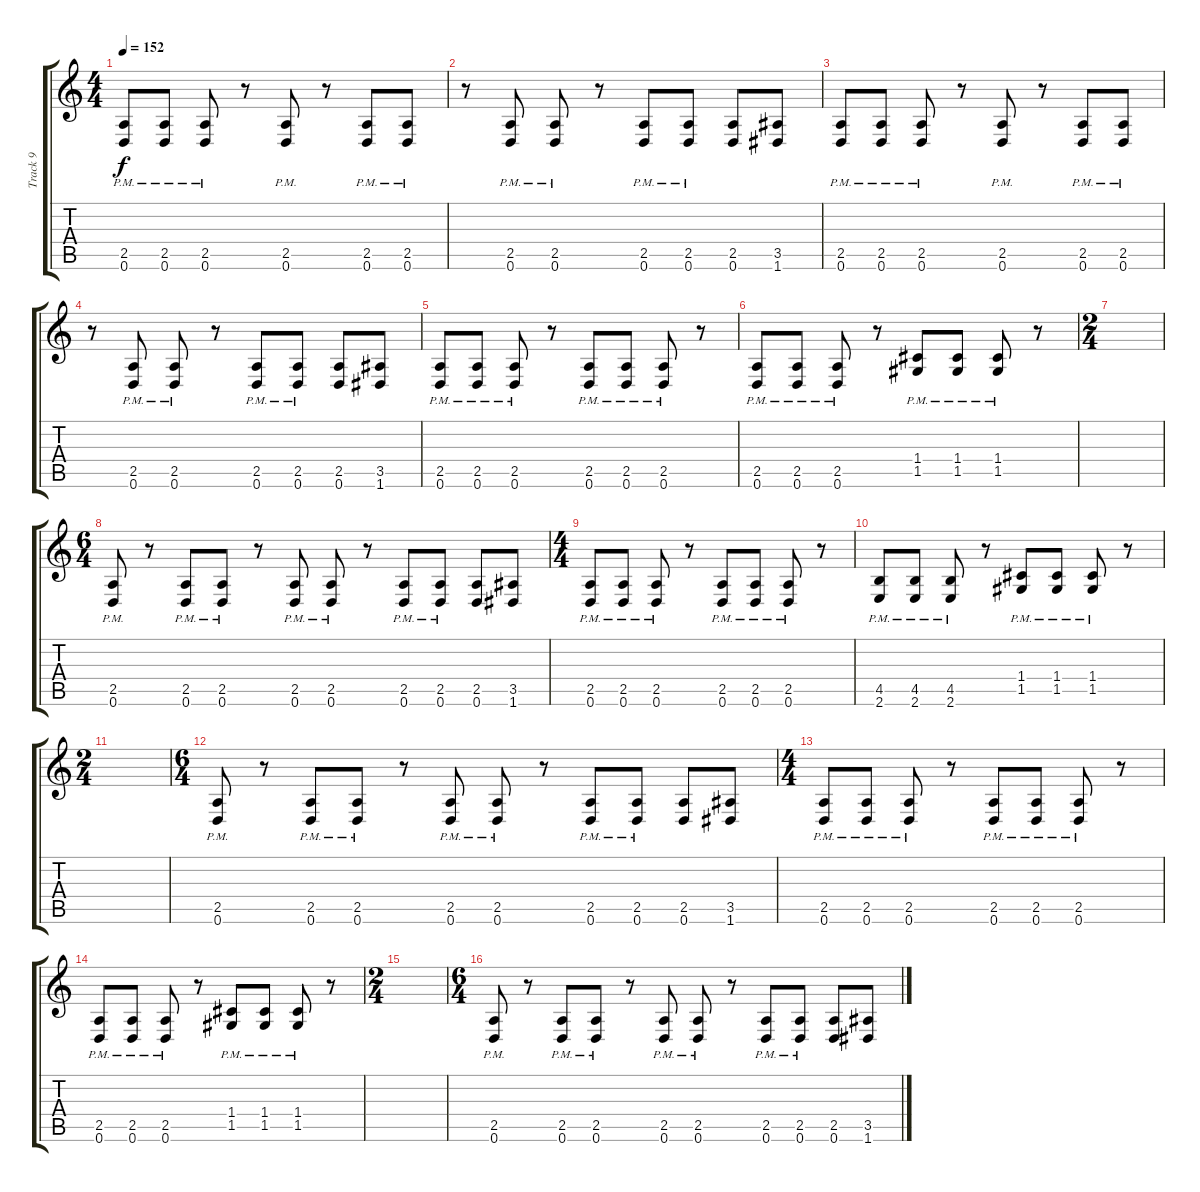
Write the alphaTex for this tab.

\track ("Track 9" "Track 9") {instrument distortionguitar}
\staff {score tabs}
\tuning (D4 A3 F3 C3 G2 D2) {hide}
\ts (4 4)
\tempo 152
\clef g2
\ks c
(2.5{pm} 0.6{pm}).8{dy f} (2.5{pm} 0.6{pm}).8 (2.5{pm} 0.6{pm}).8 r.8 (2.5{pm} 0.6{pm}).8 r.8 (2.5{pm} 0.6{pm}).8 (2.5{pm} 0.6{pm}).8 |
r.8 (2.5{pm} 0.6{pm}).8 (2.5{pm} 0.6{pm}).8 r.8 (2.5{pm} 0.6{pm}).8 (2.5{pm} 0.6{pm}).8 (2.5 0.6).8 (3.5 1.6).8 |
(2.5{pm} 0.6{pm}).8 (2.5{pm} 0.6{pm}).8 (2.5{pm} 0.6{pm}).8 r.8 (2.5{pm} 0.6{pm}).8 r.8 (2.5{pm} 0.6{pm}).8 (2.5{pm} 0.6{pm}).8 |
r.8 (2.5{pm} 0.6{pm}).8 (2.5{pm} 0.6{pm}).8 r.8 (2.5{pm} 0.6{pm}).8 (2.5{pm} 0.6{pm}).8 (2.5 0.6).8 (3.5 1.6).8 |
(2.5{pm} 0.6{pm}).8 (2.5{pm} 0.6{pm}).8 (2.5{pm} 0.6{pm}).8 r.8 (2.5{pm} 0.6{pm}).8 (2.5{pm} 0.6{pm}).8 (2.5{pm} 0.6{pm}).8 r.8 |
(2.5{pm} 0.6{pm}).8 (2.5{pm} 0.6{pm}).8 (2.5{pm} 0.6{pm}).8 r.8 (1.4{pm} 1.5{pm}).8 (1.4{pm} 1.5{pm}).8 (1.4{pm} 1.5{pm}).8 r.8 |
\ts (2 4)
|
\ts (6 4)
(2.5{pm} 0.6{pm}).8 r.8 (2.5{pm} 0.6{pm}).8 (2.5{pm} 0.6{pm}).8 r.8 (2.5{pm} 0.6{pm}).8 (2.5{pm} 0.6{pm}).8 r.8 (2.5{pm} 0.6{pm}).8 (2.5{pm} 0.6{pm}).8 (2.5 0.6).8 (3.5 1.6).8 |
\ts (4 4)
(2.5{pm} 0.6{pm}).8 (2.5{pm} 0.6{pm}).8 (2.5{pm} 0.6{pm}).8 r.8 (2.5{pm} 0.6{pm}).8 (2.5{pm} 0.6{pm}).8 (2.5{pm} 0.6{pm}).8 r.8 |
(4.5{pm} 2.6{pm}).8 (4.5{pm} 2.6{pm}).8 (4.5{pm} 2.6{pm}).8 r.8 (1.4{pm} 1.5{pm}).8 (1.4{pm} 1.5{pm}).8 (1.4{pm} 1.5{pm}).8 r.8 |
\ts (2 4)
|
\ts (6 4)
(2.5{pm} 0.6{pm}).8 r.8 (2.5{pm} 0.6{pm}).8 (2.5{pm} 0.6{pm}).8 r.8 (2.5{pm} 0.6{pm}).8 (2.5{pm} 0.6{pm}).8 r.8 (2.5{pm} 0.6{pm}).8 (2.5{pm} 0.6{pm}).8 (2.5 0.6).8 (3.5 1.6).8 |
\ts (4 4)
(2.5{pm} 0.6{pm}).8 (2.5{pm} 0.6{pm}).8 (2.5{pm} 0.6{pm}).8 r.8 (2.5{pm} 0.6{pm}).8 (2.5{pm} 0.6{pm}).8 (2.5{pm} 0.6{pm}).8 r.8 |
(2.5{pm} 0.6{pm}).8 (2.5{pm} 0.6{pm}).8 (2.5{pm} 0.6{pm}).8 r.8 (1.4{pm} 1.5{pm}).8 (1.4{pm} 1.5{pm}).8 (1.4{pm} 1.5{pm}).8 r.8 |
\ts (2 4)
|
\ts (6 4)
(2.5{pm} 0.6{pm}).8 r.8 (2.5{pm} 0.6{pm}).8 (2.5{pm} 0.6{pm}).8 r.8 (2.5{pm} 0.6{pm}).8 (2.5{pm} 0.6{pm}).8 r.8 (2.5{pm} 0.6{pm}).8 (2.5{pm} 0.6{pm}).8 (2.5 0.6).8 (3.5 1.6).8
